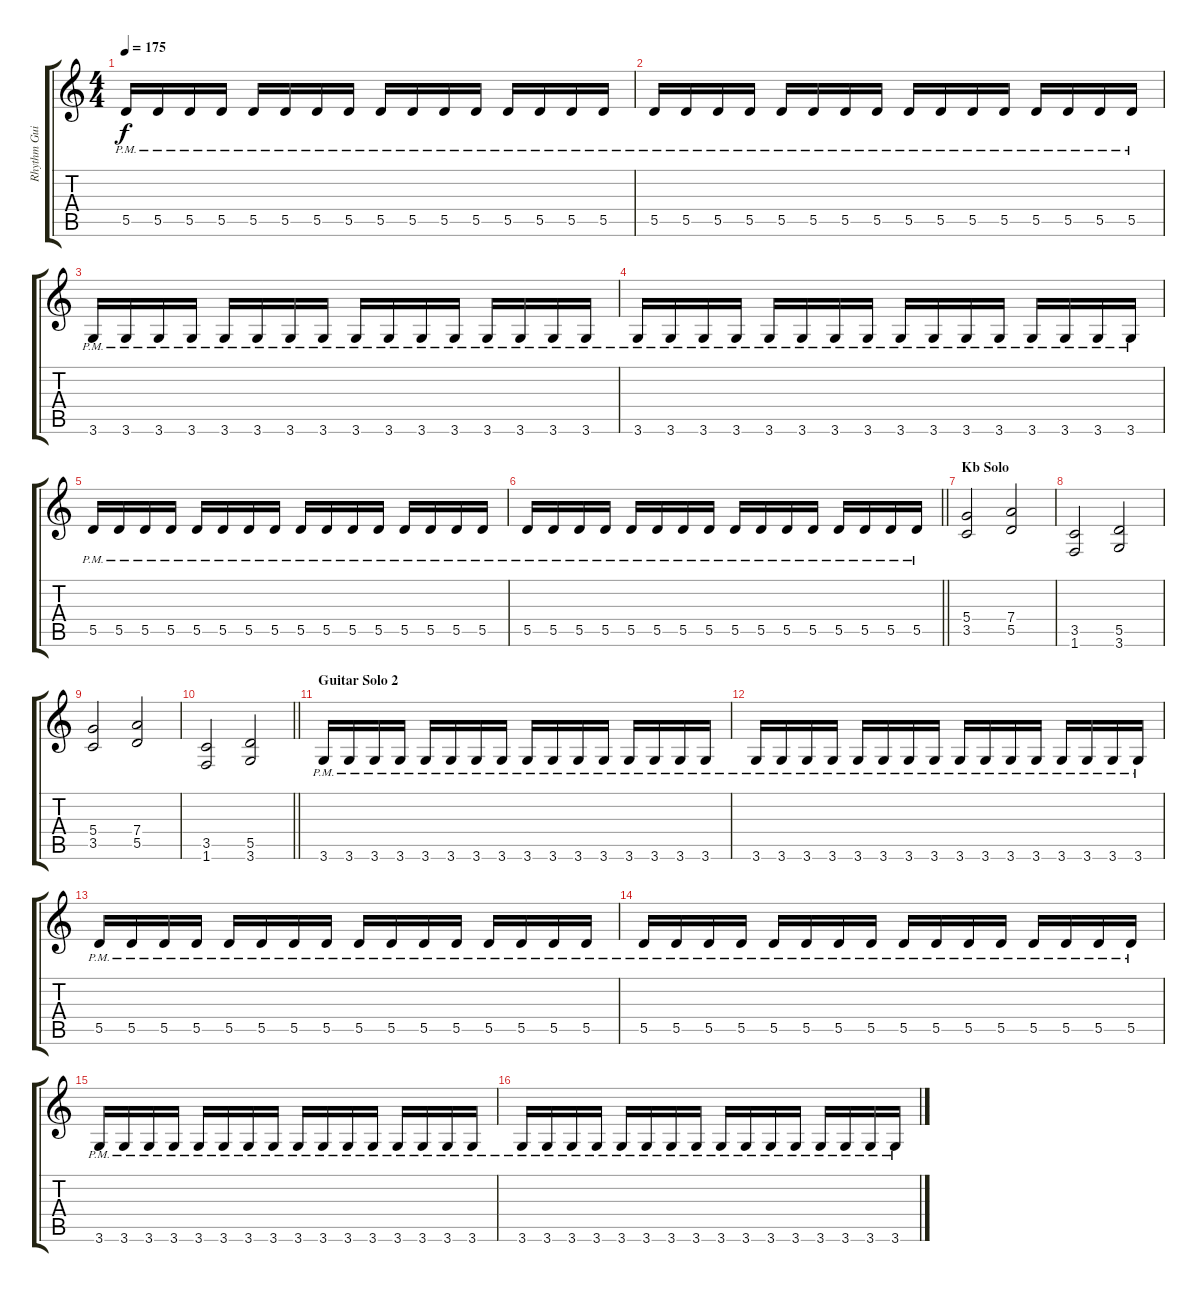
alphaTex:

\track ("Rhythm Guitar 1: Patrick Juhàsz" "Rhythm Gui") {instrument distortionguitar}
\staff {score tabs}
\tuning (E4 B3 G3 D3 A2 E2) {hide}
\ts (4 4)
\tempo 175
\clef g2
\ks aminor
5.5{pm}.16{dy f} 5.5{pm}.16 5.5{pm}.16 5.5{pm}.16 5.5{pm}.16 5.5{pm}.16 5.5{pm}.16 5.5{pm}.16 5.5{pm}.16 5.5{pm}.16 5.5{pm}.16 5.5{pm}.16 5.5{pm}.16 5.5{pm}.16 5.5{pm}.16 5.5{pm}.16 |
5.5{pm}.16 5.5{pm}.16 5.5{pm}.16 5.5{pm}.16 5.5{pm}.16 5.5{pm}.16 5.5{pm}.16 5.5{pm}.16 5.5{pm}.16 5.5{pm}.16 5.5{pm}.16 5.5{pm}.16 5.5{pm}.16 5.5{pm}.16 5.5{pm}.16 5.5{pm}.16 |
3.6{pm}.16 3.6{pm}.16 3.6{pm}.16 3.6{pm}.16 3.6{pm}.16 3.6{pm}.16 3.6{pm}.16 3.6{pm}.16 3.6{pm}.16 3.6{pm}.16 3.6{pm}.16 3.6{pm}.16 3.6{pm}.16 3.6{pm}.16 3.6{pm}.16 3.6{pm}.16 |
3.6{pm}.16 3.6{pm}.16 3.6{pm}.16 3.6{pm}.16 3.6{pm}.16 3.6{pm}.16 3.6{pm}.16 3.6{pm}.16 3.6{pm}.16 3.6{pm}.16 3.6{pm}.16 3.6{pm}.16 3.6{pm}.16 3.6{pm}.16 3.6{pm}.16 3.6{pm}.16 |
5.5{pm}.16 5.5{pm}.16 5.5{pm}.16 5.5{pm}.16 5.5{pm}.16 5.5{pm}.16 5.5{pm}.16 5.5{pm}.16 5.5{pm}.16 5.5{pm}.16 5.5{pm}.16 5.5{pm}.16 5.5{pm}.16 5.5{pm}.16 5.5{pm}.16 5.5{pm}.16 |
\barLineRight lightlight
5.5{pm}.16 5.5{pm}.16 5.5{pm}.16 5.5{pm}.16 5.5{pm}.16 5.5{pm}.16 5.5{pm}.16 5.5{pm}.16 5.5{pm}.16 5.5{pm}.16 5.5{pm}.16 5.5{pm}.16 5.5{pm}.16 5.5{pm}.16 5.5{pm}.16 5.5{pm}.16 |
\section ("" "Kb Solo")
(5.4 3.5).2 (7.4 5.5).2 |
(3.5 1.6).2 (5.5 3.6).2 |
(5.4 3.5).2 (7.4 5.5).2 |
\barLineRight lightlight
(3.5 1.6).2 (5.5 3.6).2 |
\section ("" "Guitar Solo 2")
3.6{pm}.16 3.6{pm}.16 3.6{pm}.16 3.6{pm}.16 3.6{pm}.16 3.6{pm}.16 3.6{pm}.16 3.6{pm}.16 3.6{pm}.16 3.6{pm}.16 3.6{pm}.16 3.6{pm}.16 3.6{pm}.16 3.6{pm}.16 3.6{pm}.16 3.6{pm}.16 |
3.6{pm}.16 3.6{pm}.16 3.6{pm}.16 3.6{pm}.16 3.6{pm}.16 3.6{pm}.16 3.6{pm}.16 3.6{pm}.16 3.6{pm}.16 3.6{pm}.16 3.6{pm}.16 3.6{pm}.16 3.6{pm}.16 3.6{pm}.16 3.6{pm}.16 3.6{pm}.16 |
5.5{pm}.16 5.5{pm}.16 5.5{pm}.16 5.5{pm}.16 5.5{pm}.16 5.5{pm}.16 5.5{pm}.16 5.5{pm}.16 5.5{pm}.16 5.5{pm}.16 5.5{pm}.16 5.5{pm}.16 5.5{pm}.16 5.5{pm}.16 5.5{pm}.16 5.5{pm}.16 |
5.5{pm}.16 5.5{pm}.16 5.5{pm}.16 5.5{pm}.16 5.5{pm}.16 5.5{pm}.16 5.5{pm}.16 5.5{pm}.16 5.5{pm}.16 5.5{pm}.16 5.5{pm}.16 5.5{pm}.16 5.5{pm}.16 5.5{pm}.16 5.5{pm}.16 5.5{pm}.16 |
3.6{pm}.16 3.6{pm}.16 3.6{pm}.16 3.6{pm}.16 3.6{pm}.16 3.6{pm}.16 3.6{pm}.16 3.6{pm}.16 3.6{pm}.16 3.6{pm}.16 3.6{pm}.16 3.6{pm}.16 3.6{pm}.16 3.6{pm}.16 3.6{pm}.16 3.6{pm}.16 |
3.6{pm}.16 3.6{pm}.16 3.6{pm}.16 3.6{pm}.16 3.6{pm}.16 3.6{pm}.16 3.6{pm}.16 3.6{pm}.16 3.6{pm}.16 3.6{pm}.16 3.6{pm}.16 3.6{pm}.16 3.6{pm}.16 3.6{pm}.16 3.6{pm}.16 3.6{pm}.16
